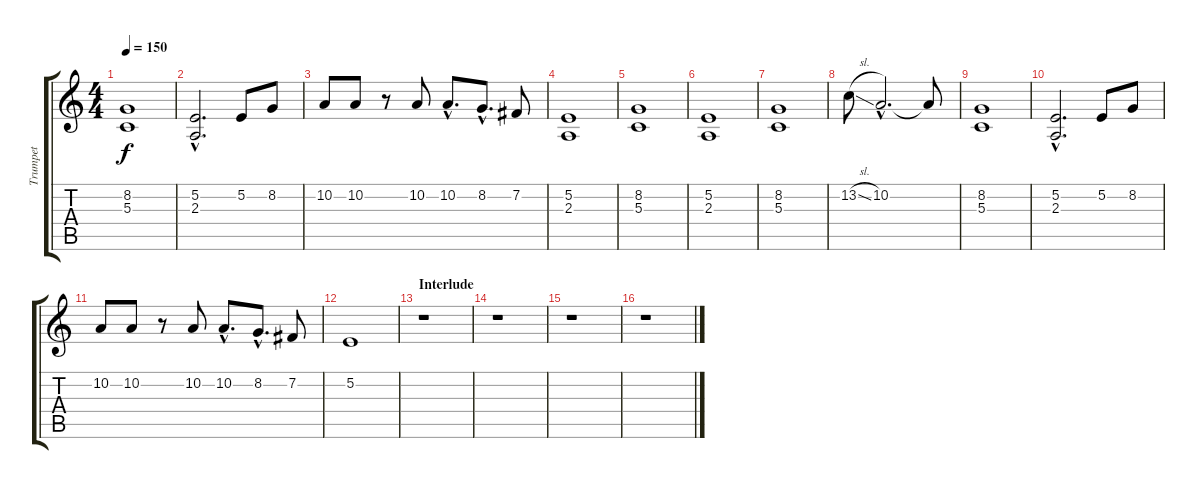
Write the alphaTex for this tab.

\track ("Trumpet" "Trumpet") {instrument trumpet}
\staff {score tabs}
\tuning (E4 B3 G3 D3 A2 E2) {hide}
\ts (4 4)
\tempo 150
\clef g2
\ks c
(8.2 5.3).1{dy f} |
(5.2{hac} 2.3{hac}).2{d} 5.2.8 8.2.8 |
10.2.8 10.2.8 r.8 10.2.8 10.2{hac}.8{d} 8.2{hac}.8{d} 7.2.8 |
(5.2 2.3).1 |
(8.2 5.3).1 |
(5.2 2.3).1 |
(8.2 5.3).1 |
13.2{sl}.8 10.2{hac}.2{d} 10.2{t}.8 |
(8.2 5.3).1 |
(5.2{hac} 2.3{hac}).2{d} 5.2.8 8.2.8 |
10.2.8 10.2.8 r.8 10.2.8 10.2{hac}.8{d} 8.2{hac}.8{d} 7.2.8 |
5.2.1 |
\section ("" "Interlude")
r.1 |
r.1 |
r.1 |
r.1
